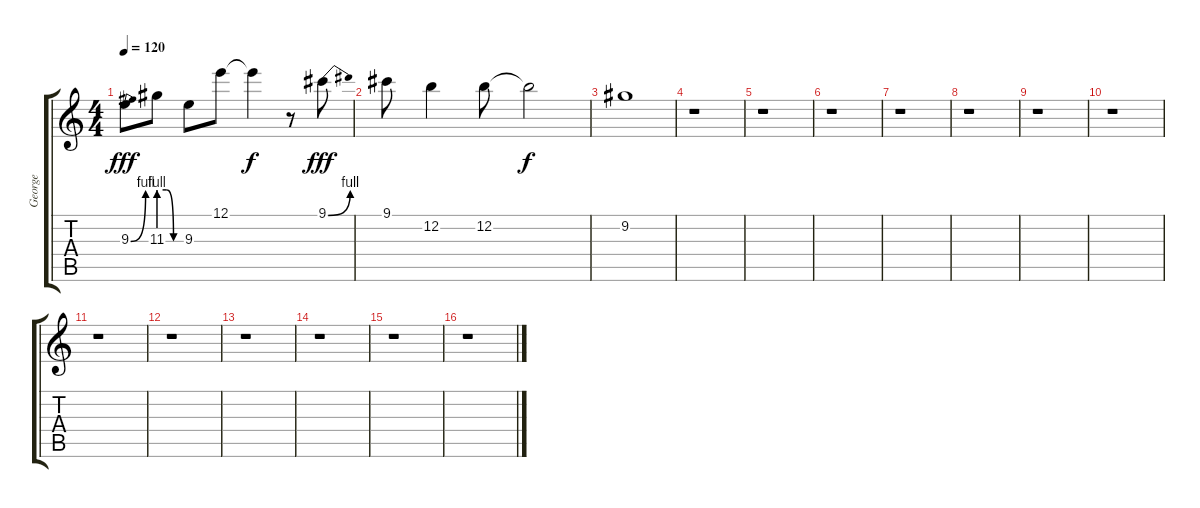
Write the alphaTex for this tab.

\track ("George" "George") {instrument electricguitarjazz}
\staff {score tabs}
\tuning (E4 B3 G3 D3 A2 E2) {hide}
\ts (4 4)
\tempo 120
\clef g2
\ks c
9.3{be (bend 0 0 60 4)}.8{dy fff} 11.3{be (custom 0 4 20 4 40 0 60 0)}.8 9.3.8 12.1.8 12.1{t}.4{dy f} r.8 9.1{be (bend 0 0 60 4)}.8{dy fff} |
9.1.8 12.2.4 12.2.8 12.2{t}.2{dy f} |
9.2.1 |
r.1 |
r.1 |
r.1 |
r.1 |
r.1 |
r.1 |
r.1 |
r.1 |
r.1 |
r.1 |
r.1 |
r.1 |
r.1
